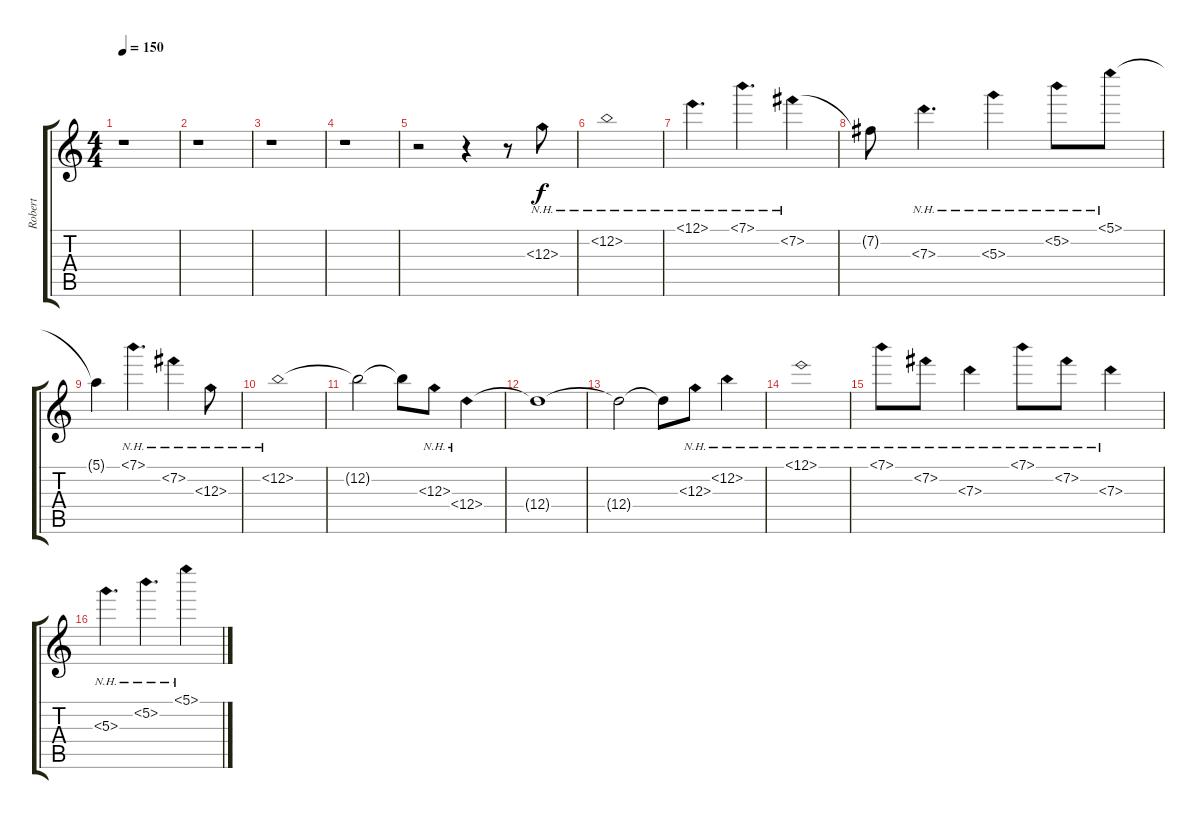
\track ("Robert" "Robert") {instrument electricguitarclean}
\staff {score tabs}
\tuning (E4 B3 G3 D3 A2 E2) {hide}
\ts (4 4)
\tempo 150
\clef g2
\ks c
r.1{dy f instrument electricguitarclean} |
r.1 |
r.1 |
r.1 |
r.2 r.4 r.8 12.3{nh}.8 |
12.2{nh}.1 |
12.1{nh}.4{d} 7.1{nh}.4{d} 7.2{nh}.4 |
7.2{t}.8 7.3{nh}.4{d} 5.3{nh}.4 5.2{nh}.8 5.1{nh}.8 |
5.1{t}.4 7.1{nh}.4{d} 7.2{nh}.4 12.3{nh}.8 |
12.2{nh}.1 |
12.2{t}.2 12.2{t}.8 12.3{nh}.8 12.4{nh}.4 |
12.4{t}.1 |
12.4{t}.2 12.4{t}.8 12.3{nh}.8 12.2{nh}.4 |
12.1{nh}.1 |
7.1{nh}.8 7.2{nh}.8 7.3{nh}.4 7.1{nh}.8 7.2{nh}.8 7.3{nh}.4 |
5.3{nh}.4{d} 5.2{nh}.4{d} 5.1{nh}.4
